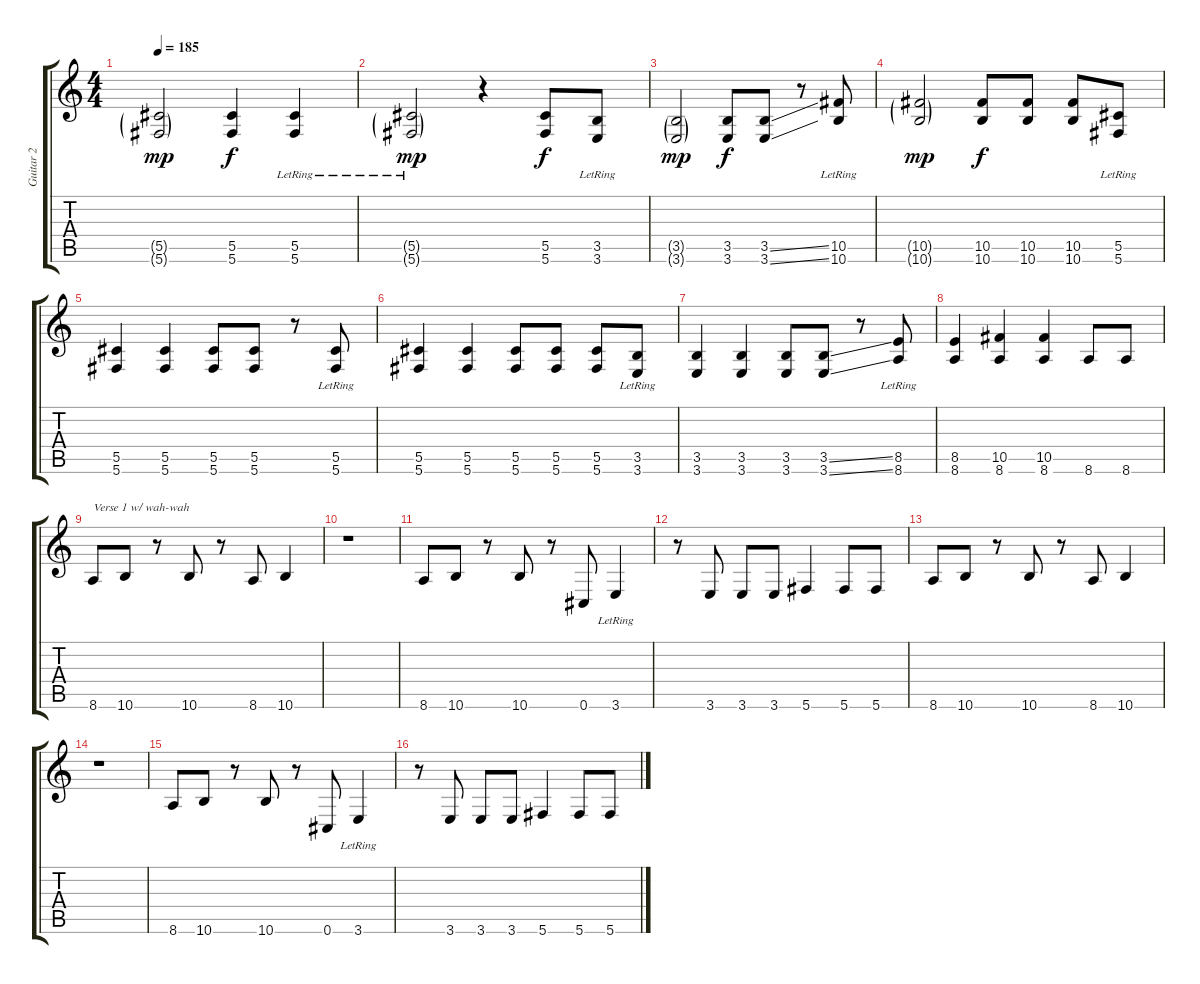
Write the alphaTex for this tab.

\track ("Guitar 2 " "Guitar 2 ") {instrument acousticguitarsteel}
\staff {score tabs}
\tuning (Eb4 Bb3 Gb3 Db3 Ab2 Db2) {hide}
\ts (4 4)
\tempo 185
\clef g2
\ks c
(5.5{g} 5.6{g}).2{dy mp} (5.5 5.6).4{dy f} (5.5{lr} 5.6{lr}).4 |
(5.5{g lr} 5.6{g lr}).2{dy mp} r.4 (5.5 5.6).8{dy f} (3.5{lr} 3.6{lr}).8 |
(3.5{g} 3.6{g}).2{dy mp} (3.5 3.6).8{dy f} (3.5{ss} 3.6{ss}).8 r.8 (10.5{lr} 10.6{lr}).8 |
(10.5{g} 10.6{g}).2{dy mp} (10.5 10.6).8{dy f} (10.5 10.6).8 (10.5 10.6).8 (5.5{lr} 5.6{lr}).8 |
(5.5 5.6).4 (5.5 5.6).4 (5.5 5.6).8 (5.5 5.6).8 r.8 (5.5{lr} 5.6{lr}).8 |
(5.5 5.6).4 (5.5 5.6).4 (5.5 5.6).8 (5.5 5.6).8 (5.5 5.6).8 (3.5{lr} 3.6{lr}).8 |
(3.5 3.6).4 (3.5 3.6).4 (3.5 3.6).8 (3.5{ss} 3.6{ss}).8 r.8 (8.5{lr} 8.6{lr}).8 |
(8.5 8.6).4 (10.5 8.6).4 (10.5 8.6).4 8.6.8 8.6.8 |
8.6.8{txt "Verse 1 w/ wah-wah"} 10.6.8 r.8 10.6.8 r.8 8.6.8 10.6.4 |
r.1 |
8.6.8 10.6.8 r.8 10.6.8 r.8 0.6.8 3.6{lr}.4 |
r.8 3.6.8 3.6.8 3.6.8 5.6.4 5.6.8 5.6.8 |
8.6.8 10.6.8 r.8 10.6.8 r.8 8.6.8 10.6.4 |
r.1 |
8.6.8 10.6.8 r.8 10.6.8 r.8 0.6.8 3.6{lr}.4 |
r.8 3.6.8 3.6.8 3.6.8 5.6.4 5.6.8 5.6.8
